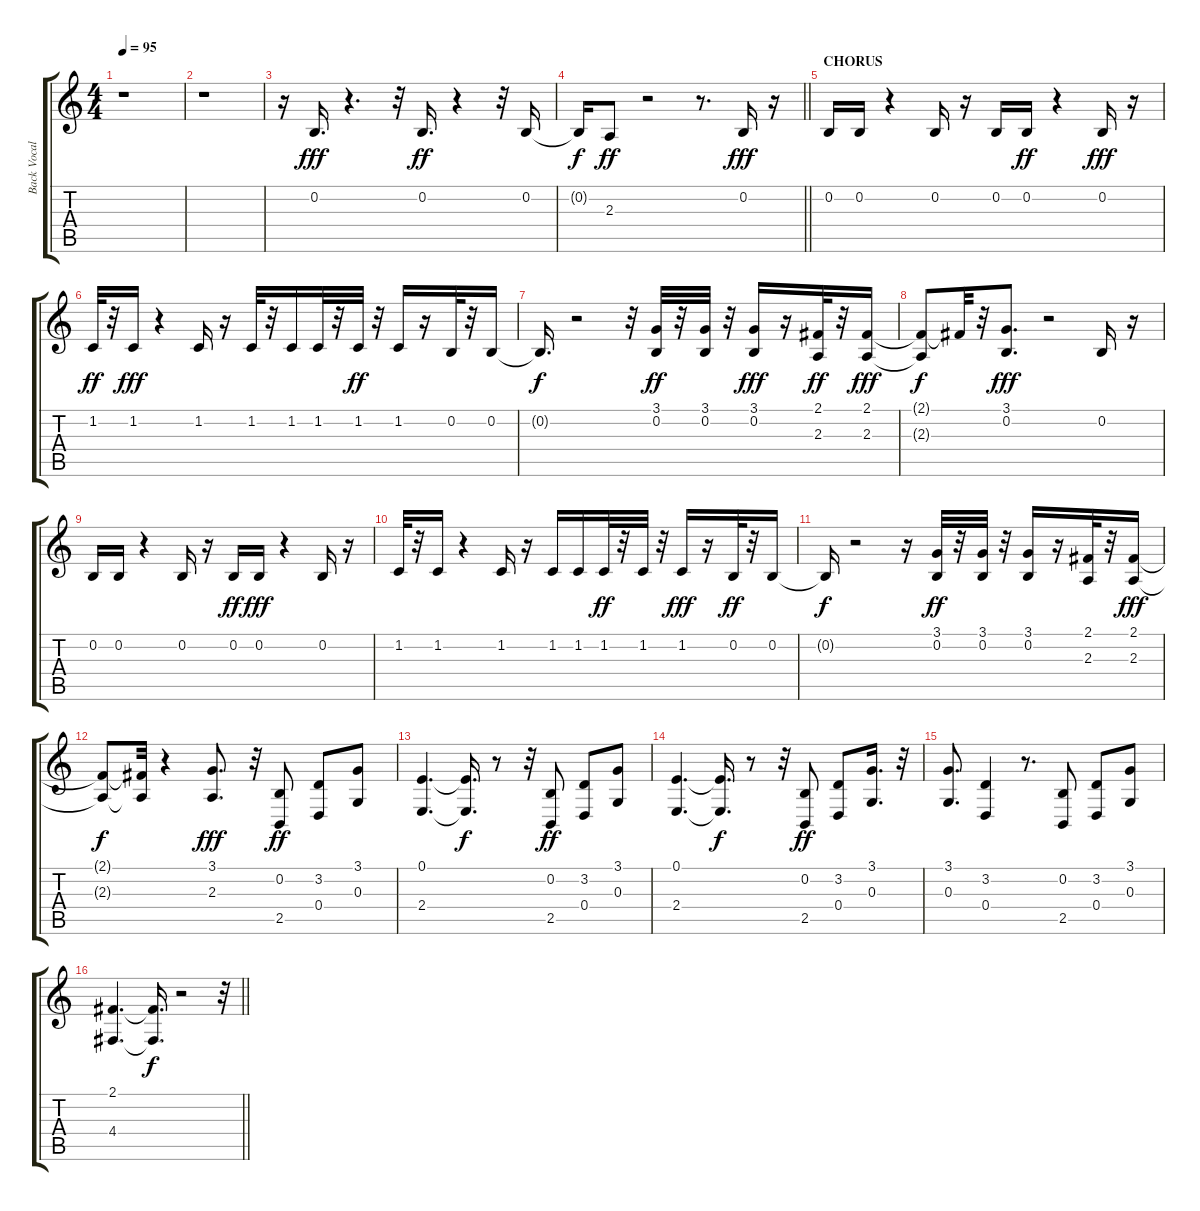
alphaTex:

\track ("Back Vocals 1" "Back Vocal") {instrument voiceoohs}
\staff {score tabs}
\tuning (E4 B3 G3 D3 A2 E2) {hide}
\ts (4 4)
\tempo 95
\clef g2
\ks c
r.1{dy fff} |
r.1 |
r.16 0.2.16{d} r.4{d} r.32 0.2.16{d dy ff} r.4 r.32 0.2.16 |
\barLineRight lightlight
0.2{t}.16{dy f} 2.3.8{dy ff} r.2 r.8{d} 0.2.16{dy fff} r.16 |
\section ("" "CHORUS")
0.2.16 0.2.16 r.4 0.2.16 r.16 0.2.16 0.2.16{dy ff} r.4 0.2.16{dy fff} r.16 |
1.2.32{dy ff} r.32 1.2.16{dy fff} r.4 1.2.16 r.16 1.2.32 r.32 1.2.16 1.2.32 r.32 1.2.32{dy ff} r.32 1.2.16 r.16 0.2.32 r.32 0.2.16 |
0.2{t}.16{d dy f} r.2 r.32 (3.1 0.2).32{dy ff} r.32 (3.1 0.2).32 r.32 (3.1 0.2).16{dy fff} r.16 (2.1 2.3).32{dy ff} r.32 (2.1 2.3).16{dy fff} |
(2.1{t} 2.3{t}).8{dy f} 2.1{t}.32 r.32 (3.1 0.2).8{d dy fff} r.2 0.2.16 r.16 |
0.2.16 0.2.16 r.4 0.2.16 r.16 0.2.16{dy ff} 0.2.16{dy fff} r.4 0.2.16 r.16 |
1.2.32 r.32 1.2.16 r.4 1.2.16 r.16 1.2.16 1.2.16 1.2.32{dy ff} r.32 1.2.32 r.32 1.2.16{dy fff} r.16 0.2.32{dy ff} r.32 0.2.16 |
0.2{t}.16{dy f} r.2 r.16 (3.1 0.2).32{dy ff} r.32 (3.1 0.2).32 r.32 (3.1 0.2).16 r.16 (2.1 2.3).32 r.32 (2.1 2.3).16{dy fff} |
(2.1{t} 2.3{t}).8{dy f} (2.1{t} 2.3{t}).32 r.4 (3.1 2.3).8{d dy fff} r.32 (0.2 2.5).8{dy ff} (3.2 0.4).8 (3.1 0.3).8 |
(0.1 2.4).4{d} (0.1{t} 2.4{t}).16{d dy f} r.8 r.32 (0.2 2.5).8{dy ff} (3.2 0.4).8 (3.1 0.3).8 |
(0.1 2.4).4{d} (0.1{t} 2.4{t}).16{d dy f} r.8 r.32 (0.2 2.5).8{dy ff} (3.2 0.4).8 (3.1 0.3).16{d} r.32 |
(3.1 0.3).8{d} (3.2 0.4).4 r.8{d} (0.2 2.5).8 (3.2 0.4).8 (3.1 0.3).8 |
\barLineRight lightlight
(2.1 4.4).4{d} (2.1{t} 4.4{t}).16{d dy f} r.2 r.32
